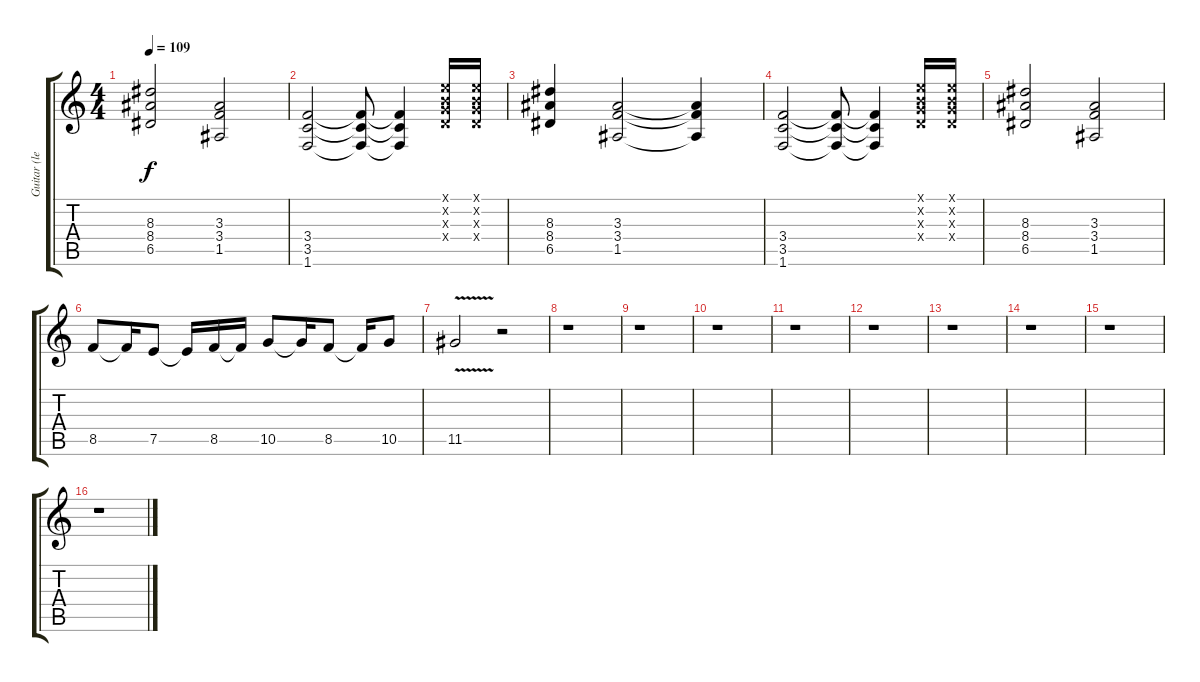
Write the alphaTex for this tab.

\track ("Guitar (lead)" "Guitar (le") {instrument overdrivenguitar}
\staff {score tabs}
\tuning (E4 B3 G3 D3 A2 E2) {hide}
\ts (4 4)
\tempo 109
\clef g2
\ks c
(8.3 8.4 6.5).2{dy f} (3.3 3.4 1.5).2 |
(3.4 3.5 1.6).2 (3.4{t} 3.5{t} 1.6{t}).8 (3.4{t} 3.5{t} 1.6{t}).4 (0.1{x} 0.2{x} 0.3{x} 0.4{x}).16 (0.1{x} 0.2{x} 0.3{x} 0.4{x}).16 |
(8.3 8.4 6.5).4 (3.3 3.4 1.5).2 (3.3{t} 3.4{t} 1.5{t}).4 |
(3.4 3.5 1.6).2 (3.4{t} 3.5{t} 1.6{t}).8 (3.4{t} 3.5{t} 1.6{t}).4 (0.1{x} 0.2{x} 0.3{x} 0.4{x}).16 (0.1{x} 0.2{x} 0.3{x} 0.4{x}).16 |
(8.3 8.4 6.5).2 (3.3 3.4 1.5).2 |
8.5.8 8.5{t}.16 7.5.8 7.5{t}.16 8.5.16 8.5{t}.16 10.5.8 10.5{t}.16 8.5.8 8.5{t}.16 10.5.8 |
11.5{v}.2 r.2 |
r.1 |
r.1 |
r.1 |
r.1 |
r.1 |
r.1 |
r.1 |
r.1 |
r.1
